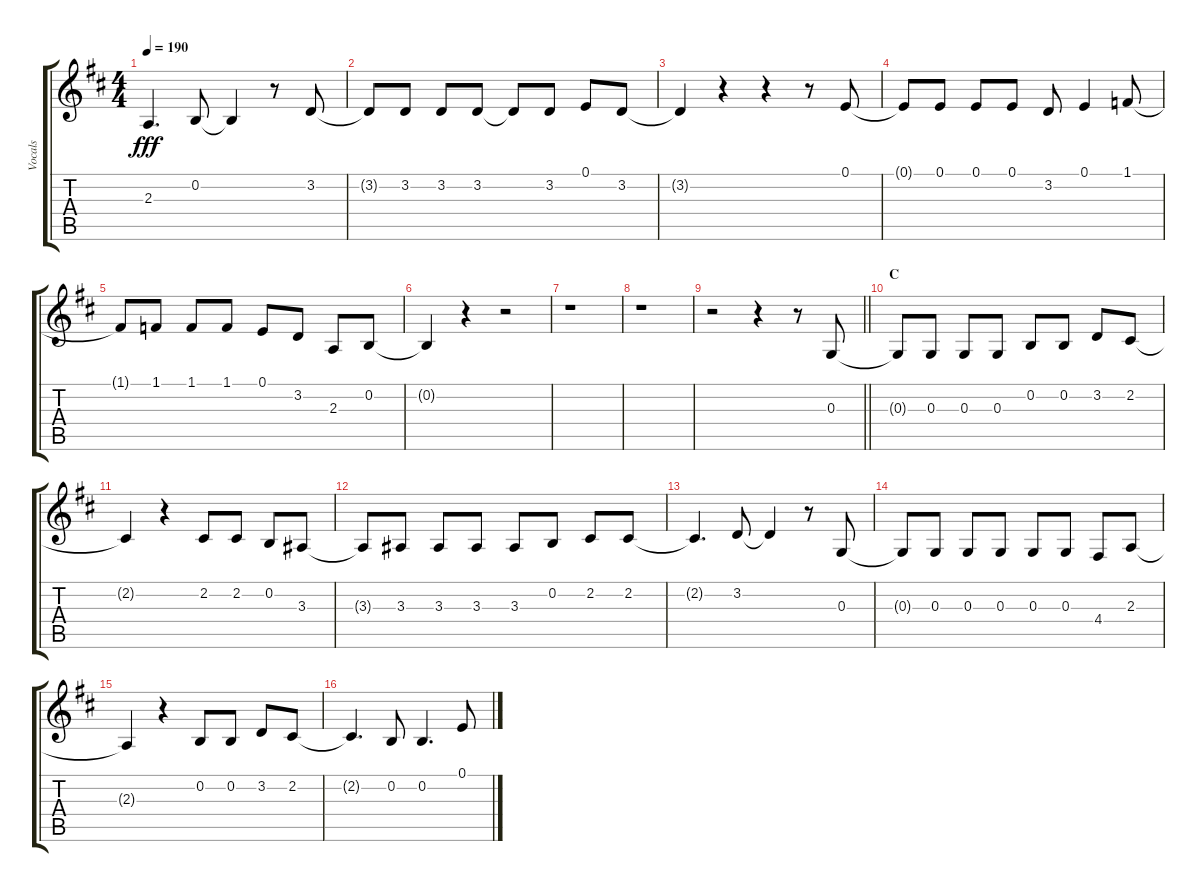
\track ("Vocals" "Vocals") {instrument voiceoohs}
\staff {score tabs}
\tuning (E4 B3 G3 D3 A2 E2) {hide}
\ts (4 4)
\tempo 190
\clef g2
\ks d
2.3{t}.4{d dy fff} 0.2.8 0.2{t}.4 r.8 3.2.8 |
3.2{t}.8 3.2.8 3.2.8 3.2.8 3.2{t}.8 3.2.8 0.1.8 3.2.8 |
3.2{t}.4 r.4 r.4 r.8 0.1.8 |
0.1{t}.8 0.1.8 0.1.8 0.1.8 3.2.8 0.1.4 1.1.8 |
1.1{t}.8 1.1.8 1.1.8 1.1.8 0.1.8 3.2.8 2.3.8 0.2.8 |
0.2{t}.4 r.4 r.2 |
r.1 |
r.1 |
\barLineRight lightlight
r.2 r.4 r.8 0.3.8 |
\section ("" "C")
0.3{t}.8 0.3.8 0.3.8 0.3.8 0.2.8 0.2.8 3.2.8 2.2.8 |
2.2{t}.4 r.4 2.2.8 2.2.8 0.2.8 3.3.8 |
3.3{t}.8 3.3.8 3.3.8 3.3.8 3.3.8 0.2.8 2.2.8 2.2.8 |
2.2{t}.4{d} 3.2.8 3.2{t}.4 r.8 0.3.8 |
0.3{t}.8 0.3.8 0.3.8 0.3.8 0.3.8 0.3.8 4.4.8 2.3.8 |
2.3{t}.4 r.4 0.2.8 0.2.8 3.2.8 2.2.8 |
2.2{t}.4{d} 0.2.8 0.2.4{d} 0.1.8
